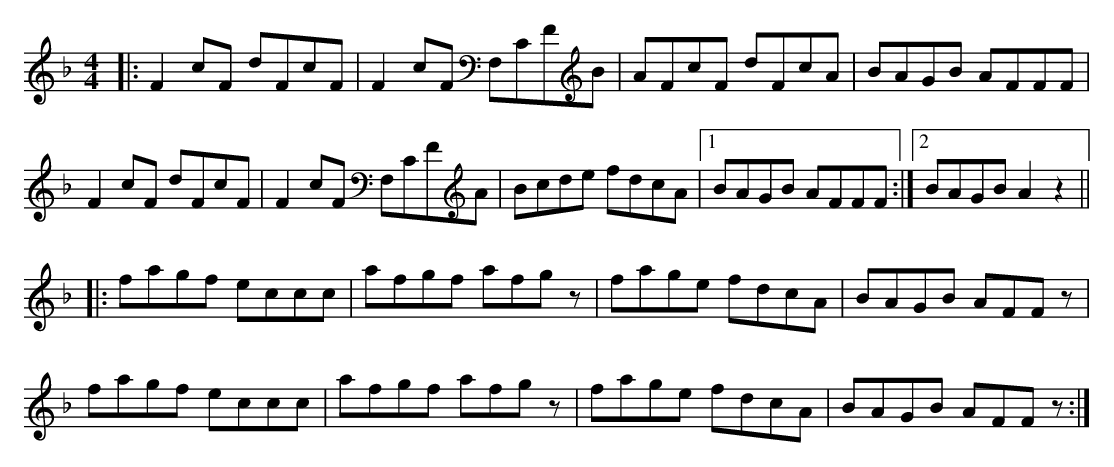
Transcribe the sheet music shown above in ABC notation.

X:1
M:4/4
K:F
|:F2cF dFcF|F2cF F,CFB|AFcF dFcA|BAGB AFFF|
F2cF dFcF|F2cF F,CFA|Bcde fdcA|1 BAGB AFFF:|2 BAGB A2z2||
|:fagf eccc|afgf afgz|fage fdcA|BAGB AFFz|
fagf eccc|afgf afgz|fage fdcA|BAGB AFFz:|
